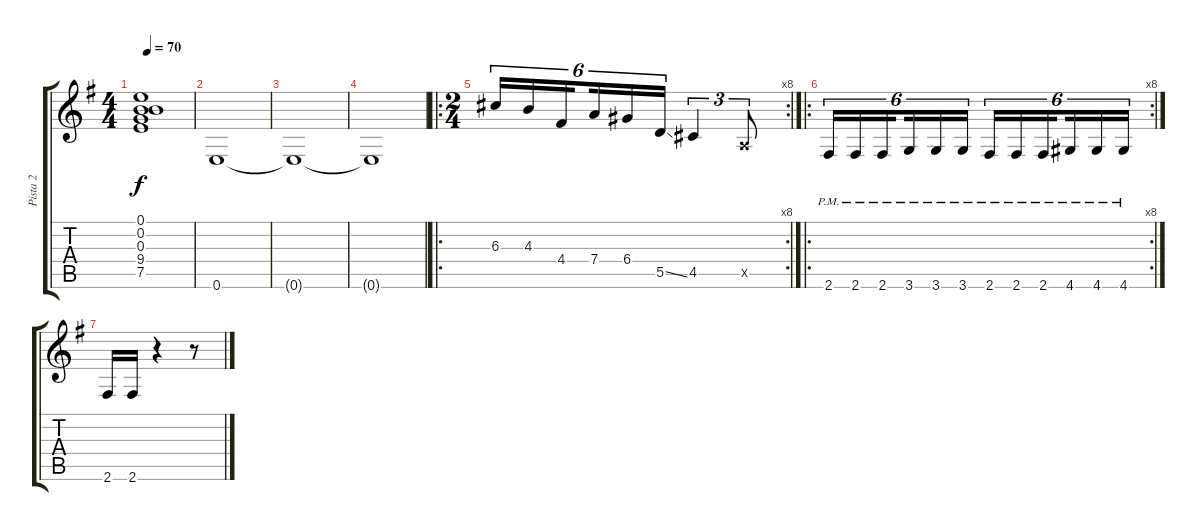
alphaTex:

\track ("Pista 2" "Pista 2") {instrument electricguitarclean}
\staff {score tabs}
\tuning (E4 B3 G3 D3 A2 E2) {hide}
\ts (4 4)
\tempo 70
\clef g2
\ks g
(0.1 0.2 0.3 9.4 7.5).1{dy f} |
0.6.1{volume 2} |
0.6{t}.1 |
0.6{t}.1 |
\ro
\rc 8
\ts (2 4)
6.3.16{tu (6 4) volume 11} 4.3.16{tu (6 4)} 4.4.16{tu (6 4) beam splitsecondary} 7.4.16{tu (6 4)} 6.4.16{tu (6 4)} 5.5{ss}.16{tu (6 4)} 4.5.4{tu (3 2)} 0.5{x}.8{tu (3 2)} |
\ro
\rc 8
2.6{pm}.16{tu (6 4)} 2.6{pm}.16{tu (6 4)} 2.6{pm}.16{tu (6 4) beam splitsecondary} 3.6{pm}.16{tu (6 4)} 3.6{pm}.16{tu (6 4)} 3.6{pm}.16{tu (6 4)} 2.6{pm}.16{tu (6 4)} 2.6{pm}.16{tu (6 4)} 2.6{pm}.16{tu (6 4) beam splitsecondary} 4.6{pm}.16{tu (6 4)} 4.6{pm}.16{tu (6 4)} 4.6{pm}.16{tu (6 4)} |
2.6.16 2.6.16 r.4 r.8
